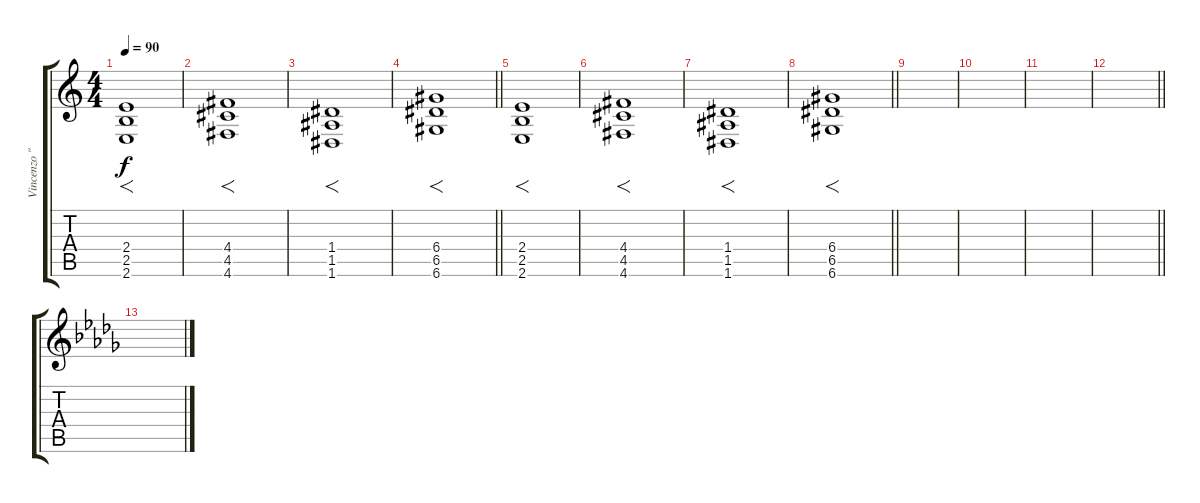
\track ("Vincenzo \"Vinx\" Cristi (Guitar I)" "Vincenzo \"") {instrument overdrivenguitar}
\staff {score tabs}
\tuning (E4 B3 G3 D3 A2 D2) {hide}
\ts (4 4)
\tempo 90
\clef g2
\ks c
(2.4 2.5 2.6).1{f dy f} |
(4.4 4.5 4.6).1{f} |
(1.4 1.5 1.6).1{f} |
\barLineRight lightlight
(6.4 6.5 6.6).1{f} |
(2.4 2.5 2.6).1{f} |
(4.4 4.5 4.6).1{f} |
(1.4 1.5 1.6).1{f} |
\barLineRight lightlight
(6.4 6.5 6.6).1{f} |
|
|
|
\barLineRight lightlight
|
\ks db
